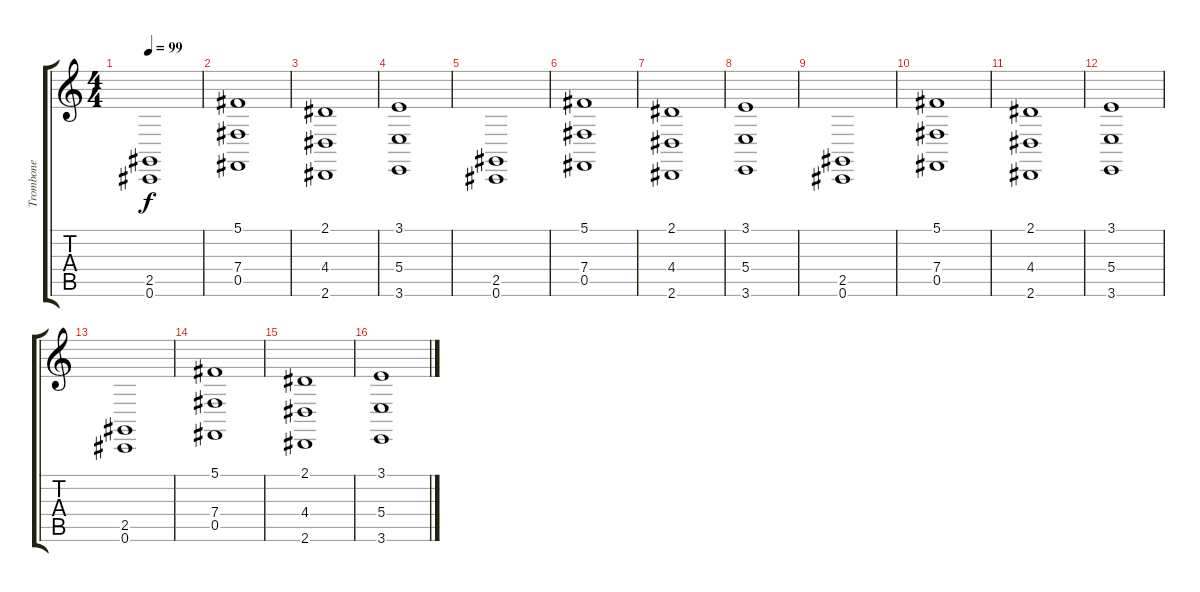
\track ("Trombone" "Trombone") {instrument trombone}
\staff {score tabs}
\tuning (Db4 Ab3 E3 B2 Gb2 Db2) {hide}
\ts (4 4)
\tempo 99
\clef g2
\ks c
(2.5 0.6).1{dy f} |
(5.1 7.4 0.5).1 |
(2.1 4.4 2.6).1 |
(3.1 5.4 3.6).1 |
(2.5 0.6).1 |
(5.1 7.4 0.5).1 |
(2.1 4.4 2.6).1 |
(3.1 5.4 3.6).1 |
(2.5 0.6).1 |
(5.1 7.4 0.5).1 |
(2.1 4.4 2.6).1 |
(3.1 5.4 3.6).1 |
(2.5 0.6).1 |
(5.1 7.4 0.5).1 |
(2.1 4.4 2.6).1 |
(3.1 5.4 3.6).1
